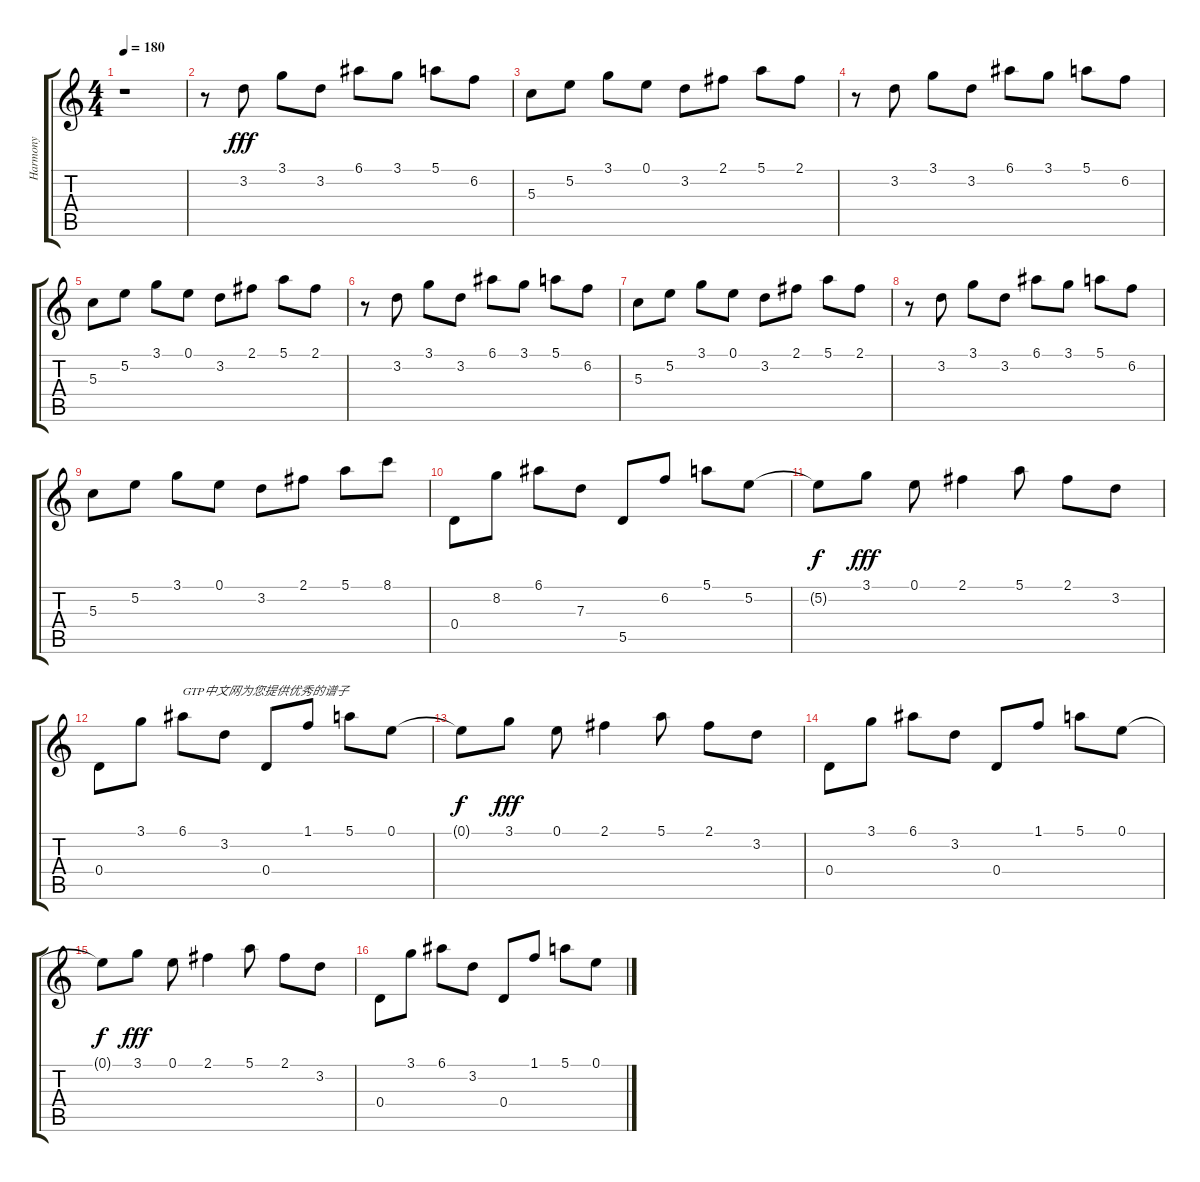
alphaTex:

\track ("Harmony" "Harmony") {instrument contrabass}
\staff {score tabs}
\tuning (E4 B3 G3 D3 A2 E2) {hide}
\ts (4 4)
\tempo 180
\clef g2
\ks c
r.1{dy fff instrument contrabass} |
r.8 3.2.8{balance 8} 3.1.8{balance 5} 3.2.8{balance 13} 6.1.8{balance 3} 3.1.8{balance 15} 5.1.8{balance 0} 6.2.8{balance 13} |
5.3.8{balance 3} 5.2.8{balance 12} 3.1.8{balance 4} 0.1.8{balance 10} 3.2.8{balance 5} 2.1.8{balance 9} 5.1.8{balance 7} 2.1.8{balance 8} |
r.8 3.2.8{balance 8} 3.1.8{balance 5} 3.2.8{balance 13} 6.1.8{balance 3} 3.1.8{balance 15} 5.1.8{balance 0} 6.2.8{balance 13} |
5.3.8{balance 3} 5.2.8{balance 12} 3.1.8{balance 4} 0.1.8{balance 10} 3.2.8{balance 5} 2.1.8{balance 9} 5.1.8{balance 7} 2.1.8{balance 8} |
r.8 3.2.8{balance 8} 3.1.8{balance 5} 3.2.8{balance 13} 6.1.8{balance 3} 3.1.8{balance 15} 5.1.8{balance 0} 6.2.8{balance 13} |
5.3.8{balance 3} 5.2.8{balance 12} 3.1.8{balance 4} 0.1.8{balance 10} 3.2.8{balance 5} 2.1.8{balance 9} 5.1.8{balance 7} 2.1.8{balance 8} |
r.8 3.2.8{balance 8} 3.1.8{balance 5} 3.2.8{balance 13} 6.1.8{balance 3} 3.1.8{balance 15} 5.1.8{balance 0} 6.2.8{balance 13} |
5.3.8{balance 3} 5.2.8{balance 12} 3.1.8{balance 4} 0.1.8{balance 10} 3.2.8{balance 5} 2.1.8{balance 9} 5.1.8{balance 7} 8.1.8{balance 8} |
0.4.8{volume 12 instrument synthbrass1} 8.2.8 6.1.8 7.3.8 5.5.8 6.2.8 5.1.8 5.2.8 |
5.2{t}.8{dy f} 3.1.8{dy fff} 0.1.8 2.1.4 5.1.8 2.1.8 3.2.8 |
0.4.8 3.1.8 6.1.8{txt "GTP中文网为您提供优秀的谱子"} 3.2.8 0.4.8 1.1.8 5.1.8 0.1.8 |
0.1{t}.8{dy f} 3.1.8{dy fff} 0.1.8 2.1.4 5.1.8 2.1.8 3.2.8 |
0.4.8 3.1.8 6.1.8 3.2.8 0.4.8 1.1.8 5.1.8 0.1.8 |
0.1{t}.8{dy f} 3.1.8{dy fff} 0.1.8 2.1.4 5.1.8 2.1.8 3.2.8 |
0.4.8 3.1.8 6.1.8 3.2.8 0.4.8 1.1.8 5.1.8 0.1.8
